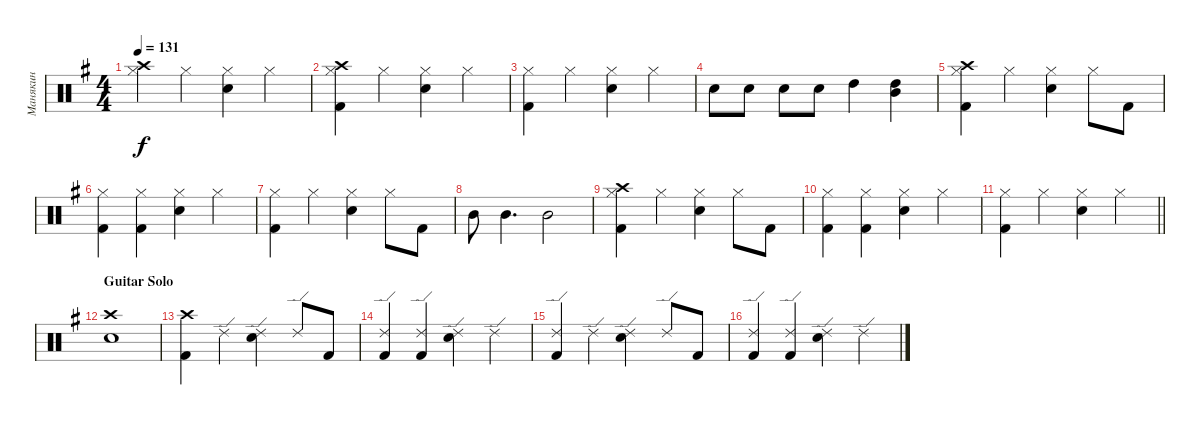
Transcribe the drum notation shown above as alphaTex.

\track ("Манякин" "Манякин") {instrument percussion}
\staff {score}
\articulation defaults
\ts (4 4)
\tempo 131
\clef neutral
\ks g
("Hi-Hat (closed)" "Crash high (hit)").4{dy f} "Hi-Hat (closed)".4 ("Hi-Hat (closed)" "Snare (hit) 2").4 "Hi-Hat (closed)".4 |
("Hi-Hat (closed)" "Crash high (hit)" "Kick (hit) 2").4 "Hi-Hat (closed)".4 ("Hi-Hat (closed)" "Snare (hit) 2").4 "Hi-Hat (closed)".4 |
("Hi-Hat (closed)" "Kick (hit) 2").4 "Hi-Hat (closed)".4 ("Hi-Hat (closed)" "Snare (hit) 2").4 "Hi-Hat (closed)".4 |
"Snare (hit) 2".8 "Snare (hit) 2".8 "Snare (hit) 2".8 "Snare (hit) 2".8 "High Tom (hit)".4 ("Mid Tom (hit)" "High Tom (hit)").4 |
("Crash high (hit)" "Hi-Hat (closed)" "Kick (hit) 2").4 "Hi-Hat (closed)".4 ("Hi-Hat (closed)" "Snare (hit) 2").4 "Hi-Hat (closed)".8 "Kick (hit) 2".8 |
("Hi-Hat (closed)" "Kick (hit) 2").4 ("Hi-Hat (closed)" "Kick (hit) 2").4 ("Hi-Hat (closed)" "Snare (hit) 2").4 "Hi-Hat (closed)".4 |
("Hi-Hat (closed)" "Kick (hit) 2").4 "Hi-Hat (closed)".4 ("Hi-Hat (closed)" "Snare (hit) 2").4 "Hi-Hat (closed)".8 "Kick (hit) 2".8 |
"Mid Tom (hit)".8 "Mid Tom (hit)".4{d} "Mid Tom (hit)".2 |
("Crash high (hit)" "Hi-Hat (closed)" "Kick (hit) 2").4 "Hi-Hat (closed)".4 ("Hi-Hat (closed)" "Snare (hit) 2").4 "Hi-Hat (closed)".8 "Kick (hit) 2".8 |
("Hi-Hat (closed)" "Kick (hit) 2").4 ("Hi-Hat (closed)" "Kick (hit) 2").4 ("Hi-Hat (closed)" "Snare (hit) 2").4 "Hi-Hat (closed)".4 |
\barLineRight lightlight
("Hi-Hat (closed)" "Kick (hit) 2").4 "Hi-Hat (closed)".4 ("Hi-Hat (closed)" "Snare (hit) 2").4 "Hi-Hat (closed)".4 |
\section ("" "Guitar Solo")
("Snare (hit) 2" "Crash high (hit)").1 |
("Crash high (hit)" "Kick (hit) 2").4 "Ride (edge) 2".4 ("Ride (edge) 2" "Snare (hit) 2").4 "Ride (edge) 2".8 "Kick (hit) 2".8 |
("Ride (edge) 2" "Kick (hit) 2").4 ("Ride (edge) 2" "Kick (hit) 2").4 ("Ride (edge) 2" "Snare (hit) 2").4 "Ride (edge) 2".4 |
("Ride (edge) 2" "Kick (hit) 2").4 "Ride (edge) 2".4 ("Ride (edge) 2" "Snare (hit) 2").4 "Ride (edge) 2".8 "Kick (hit) 2".8 |
("Ride (edge) 2" "Kick (hit) 2").4 ("Ride (edge) 2" "Kick (hit) 2").4 ("Ride (edge) 2" "Snare (hit) 2").4 "Ride (edge) 2".4
